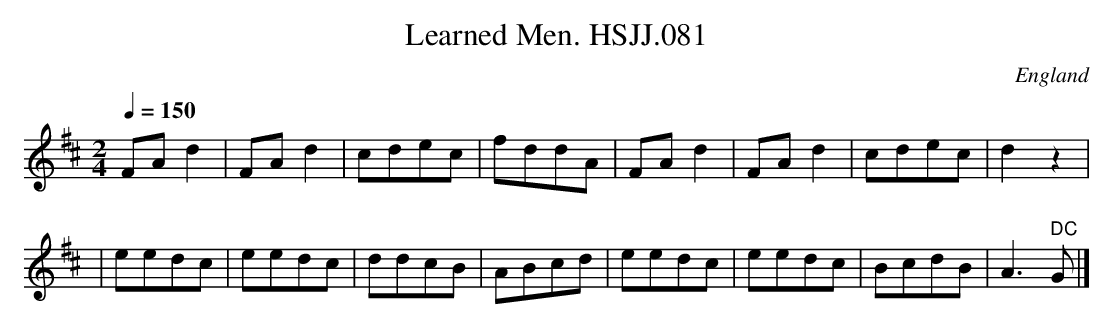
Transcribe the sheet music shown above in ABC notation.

X:1
T:Learned Men. HSJJ.081
L:1/8
M:2/4
O:England
Q:1/4=150
K:D
FAd2|FAd2|cdec|fddA|FAd2|FAd2|cdec|d2z2|!
|eedc|eedc|ddcB|ABcd|eedc|eedc|BcdB|A3" DC"G|]
